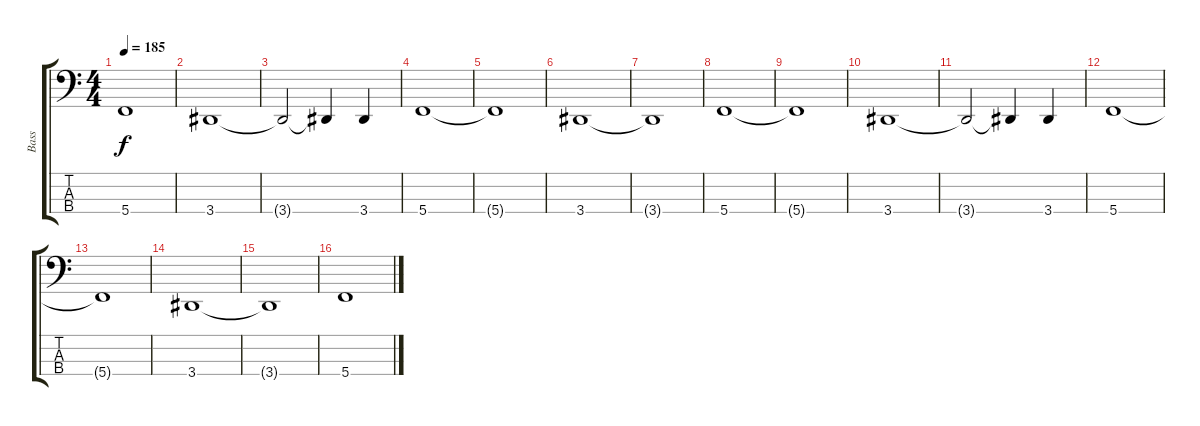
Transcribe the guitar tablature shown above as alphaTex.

\track ("Bass" "Bass") {instrument electricbassfinger}
\staff {score tabs}
\tuning (F2 C2 G1 C1) {hide}
\ts (4 4)
\tempo 185
\clef f4
\ks c
5.4{t}.1{dy f} |
3.4.1 |
3.4{t}.2 3.4{t}.4 3.4.4 |
5.4.1 |
5.4{t}.1 |
3.4.1 |
3.4{t}.1 |
5.4.1 |
5.4{t}.1 |
3.4.1 |
3.4{t}.2 3.4{t}.4 3.4.4 |
5.4.1 |
5.4{t}.1 |
3.4.1 |
3.4{t}.1 |
5.4.1
